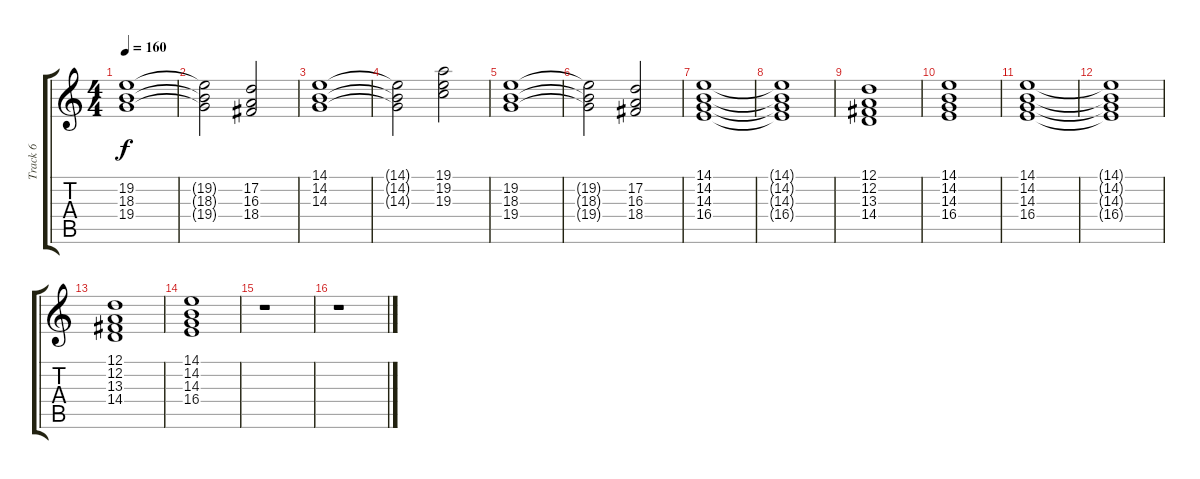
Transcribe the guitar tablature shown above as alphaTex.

\track ("Track 6" "Track 6") {instrument stringensemble1}
\staff {score tabs}
\tuning (D4 A3 F3 C3 G2 D2) {hide}
\ts (4 4)
\tempo 160
\clef g2
\ks c
(19.2 18.3 19.4).1{dy f} |
(19.2{t} 18.3{t} 19.4{t}).2 (17.2 16.3 18.4).2 |
(14.1 14.2 14.3).1 |
(14.1{t} 14.2{t} 14.3{t}).2 (19.1 19.2 19.3).2 |
(19.2 18.3 19.4).1 |
(19.2{t} 18.3{t} 19.4{t}).2 (17.2 16.3 18.4).2 |
(14.1 14.2 14.3 16.4).1 |
(14.1{t} 14.2{t} 14.3{t} 16.4{t}).1 |
(12.1 12.2 13.3 14.4).1 |
(14.1 14.2 14.3 16.4).1 |
(14.1 14.2 14.3 16.4).1 |
(14.1{t} 14.2{t} 14.3{t} 16.4{t}).1 |
(12.1 12.2 13.3 14.4).1 |
(14.1 14.2 14.3 16.4).1 |
r.1 |
r.1
